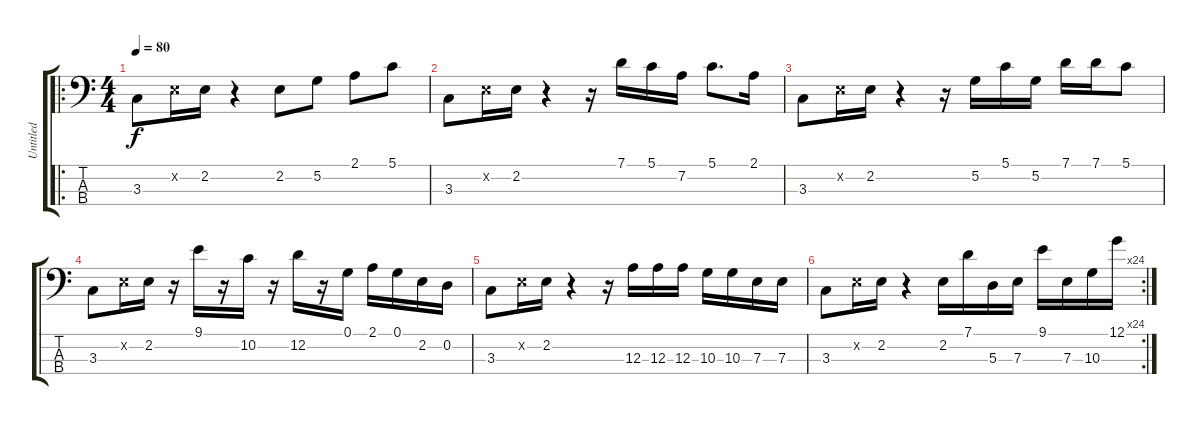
\track ("Untitled" "Untitled") {instrument electricbassfinger}
\staff {score tabs}
\tuning (G2 D2 A1 E1) {hide}
\ro
\ts (4 4)
\tempo 80
\clef f4
\ks c
3.3.8{dy f instrument electricbassfinger} 2.2{x}.16 2.2.16 r.4 2.2.8 5.2.8 2.1.8 5.1.8 |
3.3.8 2.2{x}.16 2.2.16 r.4 r.16 7.1.16 5.1.16 7.2.16 5.1.8{d} 2.1.16 |
3.3.8 2.2{x}.16 2.2.16 r.4 r.16 5.2.16 5.1.16 5.2.16 7.1.16 7.1.16 5.1.8 |
3.3.8 2.2{x}.16 2.2.16 r.16 9.1.16 r.16 10.2.16 r.16 12.2.16 r.16 0.1.16 2.1.16 0.1.16 2.2.16 0.2.16 |
3.3.8 2.2{x}.16 2.2.16 r.4 r.16 12.3.16 12.3.16 12.3.16 10.3.16 10.3.16 7.3.16 7.3.16 |
\rc 24
3.3.8 2.2{x}.16 2.2.16 r.4 2.2.16 7.1.16 5.3.16 7.3.16 9.1.16 7.3.16 10.3.16 12.1.16
